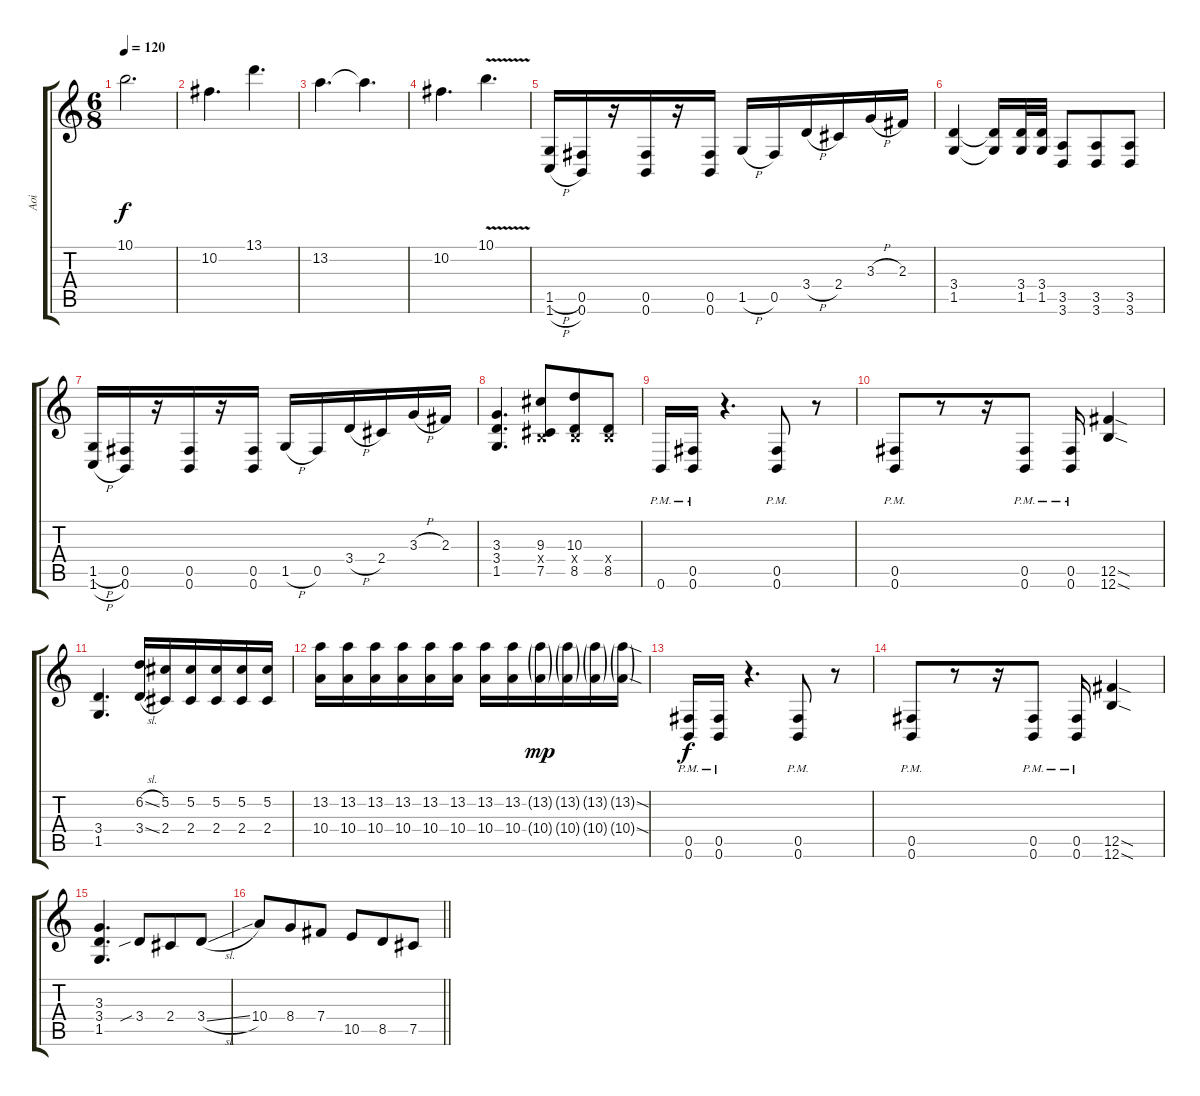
\track ("Aoi" "Aoi") {instrument distortionguitar}
\staff {score tabs}
\tuning (Db4 Ab3 E3 B2 Gb2 B1) {hide}
\ts (6 8)
\tempo 120
\clef g2
\ks c
10.1{t}.2{d dy f} |
10.2.4{d} 13.1.4{d} |
13.2.4{d} 13.2{t}.4{d} |
10.2.4{d} 10.1{v}.4{d} |
(1.5{h} 1.6{h}).16 (0.5 0.6).16 r.16 (0.5 0.6).16 r.16 (0.5 0.6).16 1.5{h}.16 0.5.16 3.4{h}.16 2.4.16 3.3{h}.16 2.3.16 |
(3.4 1.5).4 (3.4{t} 1.5{t}).16 (3.4 1.5).32 (3.4 1.5).32 (3.5 3.6).8 (3.5 3.6).8 (3.5 3.6).8 |
(1.5{h} 1.6{h}).16 (0.5 0.6).16 r.16 (0.5 0.6).16 r.16 (0.5 0.6).16 1.5{h}.16 0.5.16 3.4{h}.16 2.4.16 3.3{h}.16 2.3.16 |
(3.3 3.4 1.5).4{d} (9.3 0.4{x} 7.5).8 (10.3 0.4{x} 8.5).8 (0.4{x} 8.5).8 |
0.6{pm}.16 (0.5{pm} 0.6).16 r.4{d} (0.5{pm} 0.6{pm}).8 r.8 |
(0.5{pm} 0.6{pm}).8 r.8 r.16 (0.5{pm} 0.6{pm}).8 (0.5{pm} 0.6{pm}).16 (12.5{sod} 12.6{sod}).4 |
(3.4 1.5).4{d} (6.2{sl} 3.4{sl}).16 (5.2 2.4).16 (5.2 2.4).16 (5.2 2.4).16 (5.2 2.4).16 (5.2 2.4).16 |
(13.2 10.4).16 (13.2 10.4).16 (13.2 10.4).16 (13.2 10.4).16 (13.2 10.4).16 (13.2 10.4).16 (13.2 10.4).16 (13.2 10.4).16 (13.2{g} 10.4{g}).16{dy mp} (13.2{g} 10.4{g}).16 (13.2{g} 10.4{g}).16 (13.2{sod g} 10.4{sod g}).16 |
(0.5{pm} 0.6{pm}).16{dy f} (0.5{pm} 0.6).16 r.4{d} (0.5{pm} 0.6{pm}).8 r.8 |
(0.5{pm} 0.6{pm}).8 r.8 r.16 (0.5{pm} 0.6{pm}).8 (0.5{pm} 0.6{pm}).16 (12.5{sod} 12.6{sod}).4 |
(3.3 3.4 1.5).4{d} 3.4{sib}.8 2.4.8 3.4{sl}.8 |
\barLineRight lightlight
10.4.8 8.4.8 7.4.8 10.5.8 8.5.8 7.5.8
